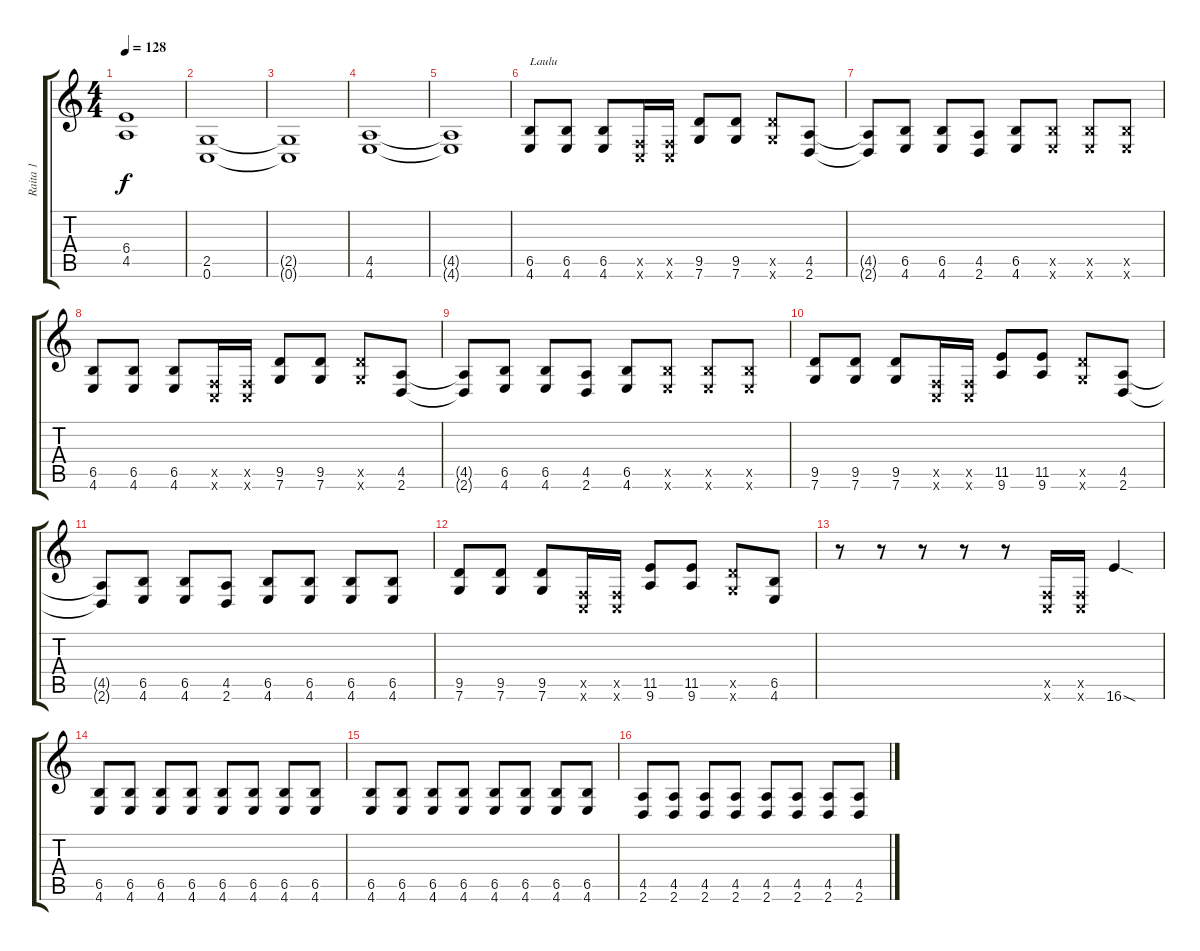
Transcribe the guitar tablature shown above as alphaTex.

\track ("Raita 1" "Raita 1") {instrument distortionguitar}
\staff {score tabs}
\tuning (C4 G3 Eb3 Bb2 F2 C2) {hide}
\ts (4 4)
\tempo 128
\clef g2
\ks c
(6.4{t} 4.5{t}).1{dy f} |
(2.5 0.6).1 |
(2.5{t} 0.6{t}).1 |
(4.5 4.6).1 |
(4.5{t} 4.6{t}).1 |
(6.5 4.6).8{txt "Laulu"} (6.5 4.6).8 (6.5 4.6).8 (0.5{x} 0.6{x}).16 (0.5{x} 0.6{x}).16 (9.5 7.6).8 (9.5 7.6).8 (9.5{x} 7.6{x}).8 (4.5 2.6).8 |
(4.5{t} 2.6{t}).8 (6.5 4.6).8 (6.5 4.6).8 (4.5 2.6).8 (6.5 4.6).8 (6.5{x} 4.6{x}).8 (6.5{x} 4.6{x}).8 (6.5{x} 4.6{x}).8 |
(6.5 4.6).8 (6.5 4.6).8 (6.5 4.6).8 (0.5{x} 0.6{x}).16 (0.5{x} 0.6{x}).16 (9.5 7.6).8 (9.5 7.6).8 (9.5{x} 7.6{x}).8 (4.5 2.6).8 |
(4.5{t} 2.6{t}).8 (6.5 4.6).8 (6.5 4.6).8 (4.5 2.6).8 (6.5 4.6).8 (6.5{x} 4.6{x}).8 (6.5{x} 4.6{x}).8 (6.5{x} 4.6{x}).8 |
(9.5 7.6).8 (9.5 7.6).8 (9.5 7.6).8 (0.5{x} 0.6{x}).16 (0.5{x} 0.6{x}).16 (11.5 9.6).8 (11.5 9.6).8 (9.5{x} 7.6{x}).8 (4.5 2.6).8 |
(4.5{t} 2.6{t}).8 (6.5 4.6).8 (6.5 4.6).8 (4.5 2.6).8 (6.5 4.6).8 (6.5 4.6).8 (6.5 4.6).8 (6.5 4.6).8 |
(9.5 7.6).8 (9.5 7.6).8 (9.5 7.6).8 (0.5{x} 0.6{x}).16 (0.5{x} 0.6{x}).16 (11.5 9.6).8 (11.5 9.6).8 (9.5{x} 7.6{x}).8 (6.5 4.6).8 |
r.8 r.8 r.8 r.8 r.8 (0.5{x} 0.6{x}).16 (0.5{x} 0.6{x}).16 16.6{sod}.4 |
(6.5 4.6).8 (6.5 4.6).8 (6.5 4.6).8 (6.5 4.6).8 (6.5 4.6).8 (6.5 4.6).8 (6.5 4.6).8 (6.5 4.6).8 |
(6.5 4.6).8 (6.5 4.6).8 (6.5 4.6).8 (6.5 4.6).8 (6.5 4.6).8 (6.5 4.6).8 (6.5 4.6).8 (6.5 4.6).8 |
(4.5 2.6).8 (4.5 2.6).8 (4.5 2.6).8 (4.5 2.6).8 (4.5 2.6).8 (4.5 2.6).8 (4.5 2.6).8 (4.5 2.6).8
